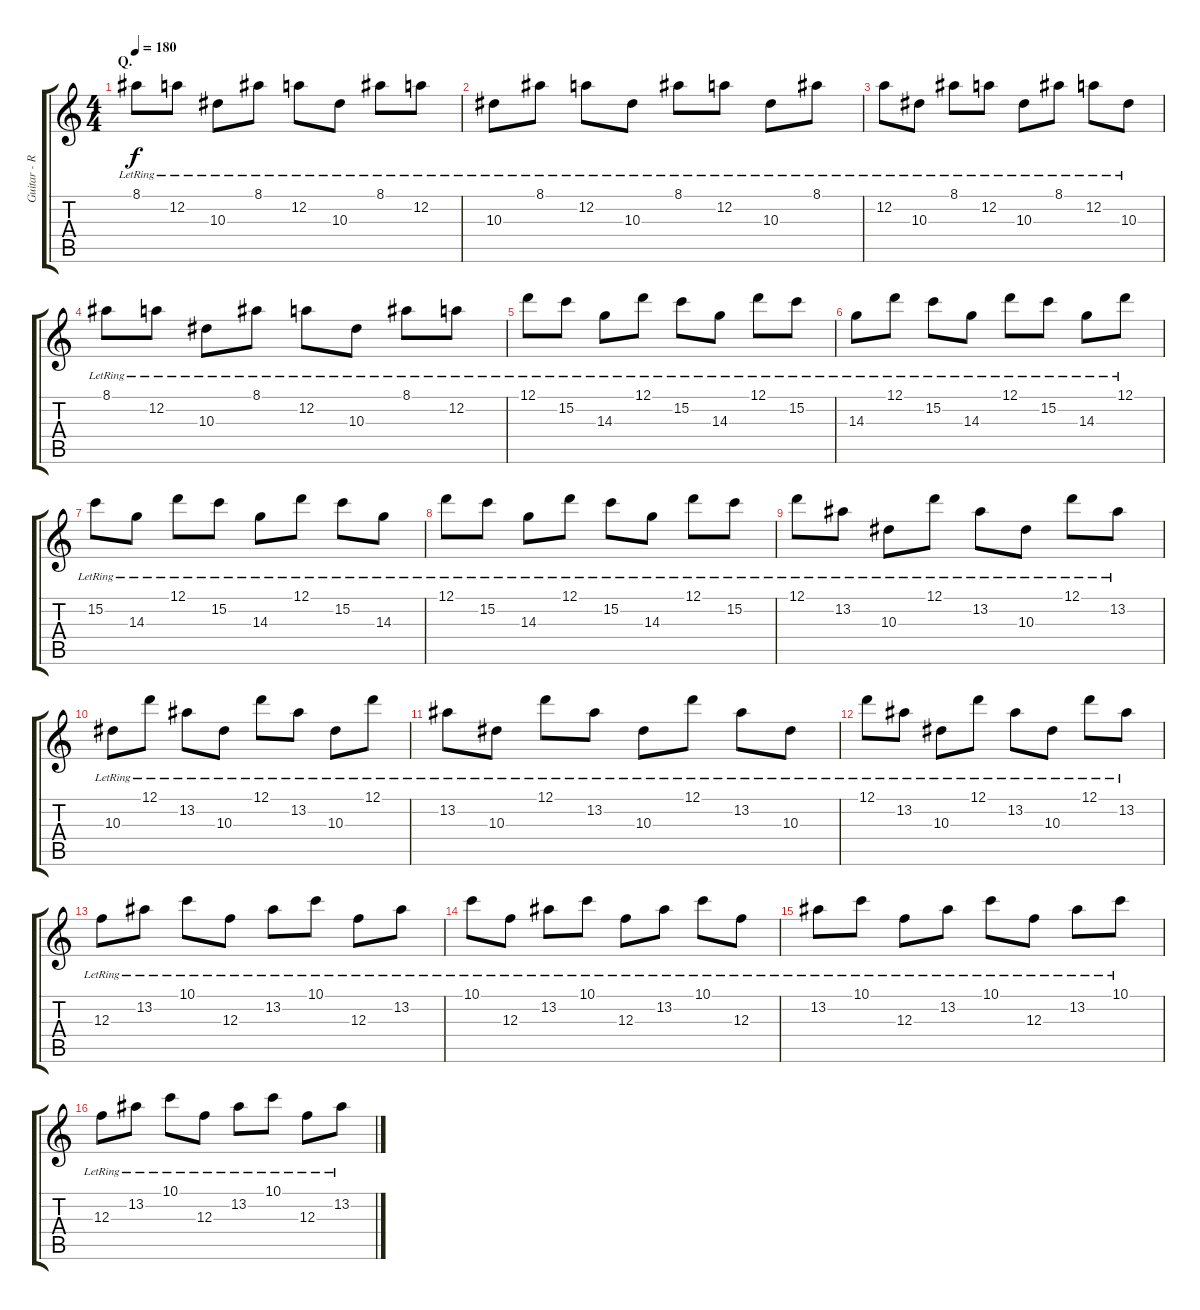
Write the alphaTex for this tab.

\track ("Guitar - Right" "Guitar - R") {instrument distortionguitar}
\staff {score tabs}
\tuning (D4 A3 F3 C3 G2 C2) {hide}
\ts (4 4)
\section ("" "Q.")
\tempo 180
\clef g2
\ks c
8.1{lr}.8{dy f} 12.2{lr}.8 10.3{lr}.8 8.1{lr}.8 12.2{lr}.8 10.3{lr}.8 8.1{lr}.8 12.2{lr}.8 |
10.3{lr}.8 8.1{lr}.8 12.2{lr}.8 10.3{lr}.8 8.1{lr}.8 12.2{lr}.8 10.3{lr}.8 8.1{lr}.8 |
12.2{lr}.8 10.3{lr}.8 8.1{lr}.8 12.2{lr}.8 10.3{lr}.8 8.1{lr}.8 12.2{lr}.8 10.3{lr}.8 |
8.1{lr}.8 12.2{lr}.8 10.3{lr}.8 8.1{lr}.8 12.2{lr}.8 10.3{lr}.8 8.1{lr}.8 12.2{lr}.8 |
12.1{lr}.8 15.2{lr}.8 14.3{lr}.8 12.1{lr}.8 15.2{lr}.8 14.3{lr}.8 12.1{lr}.8 15.2{lr}.8 |
14.3{lr}.8 12.1{lr}.8 15.2{lr}.8 14.3{lr}.8 12.1{lr}.8 15.2{lr}.8 14.3{lr}.8 12.1{lr}.8 |
15.2{lr}.8 14.3{lr}.8 12.1{lr}.8 15.2{lr}.8 14.3{lr}.8 12.1{lr}.8 15.2{lr}.8 14.3{lr}.8 |
12.1{lr}.8 15.2{lr}.8 14.3{lr}.8 12.1{lr}.8 15.2{lr}.8 14.3{lr}.8 12.1{lr}.8 15.2{lr}.8 |
12.1{lr}.8 13.2{lr}.8 10.3{lr}.8 12.1{lr}.8 13.2{lr}.8 10.3{lr}.8 12.1{lr}.8 13.2{lr}.8 |
10.3{lr}.8 12.1{lr}.8 13.2{lr}.8 10.3{lr}.8 12.1{lr}.8 13.2{lr}.8 10.3{lr}.8 12.1{lr}.8 |
13.2{lr}.8 10.3{lr}.8 12.1{lr}.8 13.2{lr}.8 10.3{lr}.8 12.1{lr}.8 13.2{lr}.8 10.3{lr}.8 |
12.1{lr}.8 13.2{lr}.8 10.3{lr}.8 12.1{lr}.8 13.2{lr}.8 10.3{lr}.8 12.1{lr}.8 13.2{lr}.8 |
12.3{lr}.8 13.2{lr}.8 10.1{lr}.8 12.3{lr}.8 13.2{lr}.8 10.1{lr}.8 12.3{lr}.8 13.2{lr}.8 |
10.1{lr}.8 12.3{lr}.8 13.2{lr}.8 10.1{lr}.8 12.3{lr}.8 13.2{lr}.8 10.1{lr}.8 12.3{lr}.8 |
13.2{lr}.8 10.1{lr}.8 12.3{lr}.8 13.2{lr}.8 10.1{lr}.8 12.3{lr}.8 13.2{lr}.8 10.1{lr}.8 |
12.3{lr}.8 13.2{lr}.8 10.1{lr}.8 12.3{lr}.8 13.2{lr}.8 10.1{lr}.8 12.3{lr}.8 13.2{lr}.8
